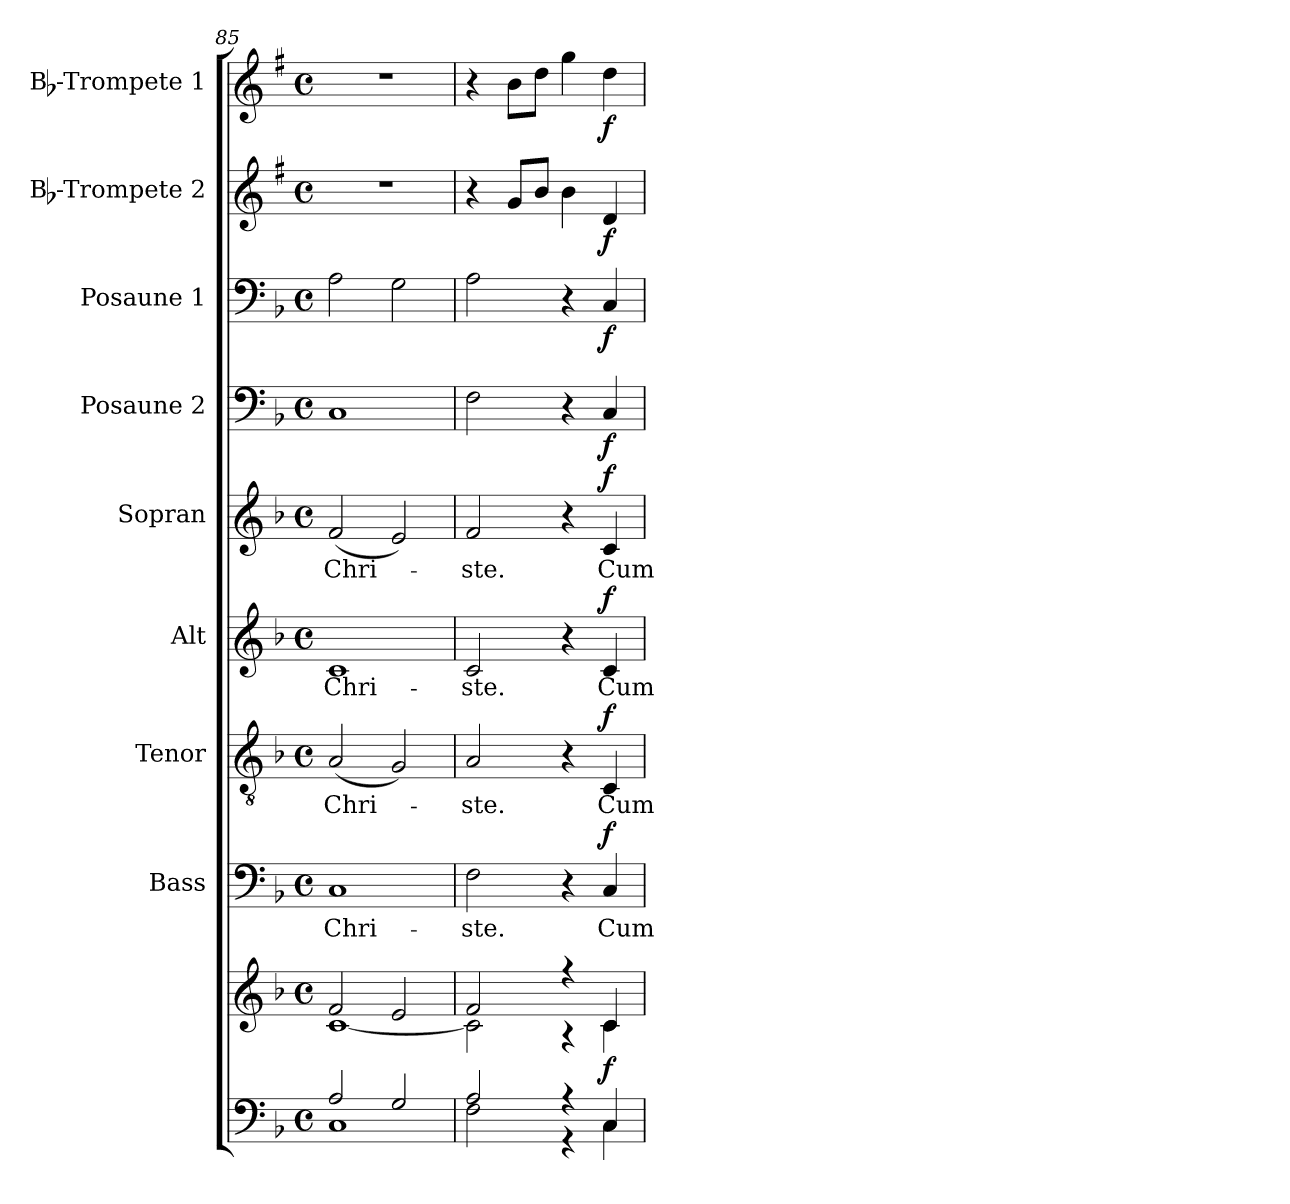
**kern	**kern	**dynam	**kern	**text	**dynam	**kern	**text	**dynam	**kern	**text	**dynam	**kern	**text	**dynam	**kern	**dynam	**kern	**dynam	**kern	**dynam	**kern	**dynam
*part9	*part9	*part9	*part8	*part8	*part8	*part7	*part7	*part7	*part6	*part6	*part6	*part5	*part5	*part5	*part4	*part4	*part3	*part3	*part2	*part2	*part1	*part1
*staff10	*staff9	*staff9/10	*staff8	*staff8	*staff8	*staff7	*staff7	*staff7	*staff6	*staff6	*staff6	*staff5	*staff5	*staff5	*staff4	*staff4	*staff3	*staff3	*staff2	*staff2	*staff1	*staff1
*	*	*	*I"Bass	*	*	*I"Tenor	*	*	*I"Alt	*	*	*I"Sopran	*	*	*I"Posaune 2	*	*I"Posaune 1	*	*I"Bb-Trompete 2	*	*I"Bb-Trompete 1	*
*	*	*	*I'B.	*	*	*I'T.	*	*	*I'A.	*	*	*I'S.	*	*	*I'Pos. 2	*	*I'Pos. 1	*	*I'Bb Trp. 2	*	*I'Bb Trp. 1	*
*clefF4	*clefG2	*	*clefF4	*	*	*clefGv2	*	*	*clefG2	*	*	*clefG2	*	*	*clefF4	*	*clefF4	*	*clefG2	*	*clefG2	*
*	*	*	*	*	*	*	*	*	*	*	*	*	*	*	*	*	*	*	*ITrd1c2	*	*ITrd1c2	*
*k[b-]	*k[b-]	*	*k[b-]	*	*	*k[b-]	*	*	*k[b-]	*	*	*k[b-]	*	*	*k[b-]	*	*k[b-]	*	*k[b-]	*	*k[b-]	*
*F:	*F:	*	*F:	*	*	*F:	*	*	*F:	*	*	*F:	*	*	*F:	*	*F:	*	*F:	*	*F:	*
*M4/4	*M4/4	*	*M4/4	*	*	*M4/4	*	*	*M4/4	*	*	*M4/4	*	*	*M4/4	*	*M4/4	*	*M4/4	*	*M4/4	*
*met(c)	*met(c)	*	*met(c)	*	*	*met(c)	*	*	*met(c)	*	*	*met(c)	*	*	*met(c)	*	*met(c)	*	*met(c)	*	*met(c)	*
=85	=85	=85	=85	=85	=85	=85	=85	=85	=85	=85	=85	=85	=85	=85	=85	=85	=85	=85	=85	=85	=85	=85
*^	*^	*	*	*	*	*	*	*	*	*	*	*	*	*	*	*	*	*	*	*	*	*
!	!	!	!	!	!	!LO:LY:b	!	!	!LO:LY:b	!	!	!LO:LY:b	!	!	!LO:LY:b	!	!	!	!	!	!	!	!	!
2A/	1C	2f/	[<1c	.	1C	Chri-	.	(<2A/	Chri-	.	1c	Chri-	.	(<2f/	Chri-	.	1C	.	2A\	.	1r	.	1r	.
2G/	.	2e/	.	.	.	.	.	2G/)	.	.	.	.	.	2e/)	.	.	.	.	2G\	.	.	.	.	.
=86	=86	=86	=86	=86	=86	=86	=86	=86	=86	=86	=86	=86	=86	=86	=86	=86	=86	=86	=86	=86	=86	=86	=86	=86
!	!	!	!	!	!	!LO:LY:b	!	!	!LO:LY:b	!	!	!LO:LY:b	!	!	!LO:LY:b	!	!	!	!	!	!	!	!	!
2A/	2F\	2f/	2c\]	.	2F\	-ste.	.	2A/	-ste.	.	2c/	-ste.	.	2f/	-ste.	.	2F\	.	2A\	.	4r	.	4r	.
.	.	.	.	.	.	.	.	.	.	.	.	.	.	.	.	.	.	.	.	.	8f/L	.	8a\L	.
.	.	.	.	.	.	.	.	.	.	.	.	.	.	.	.	.	.	.	.	.	8a/J	.	8cc\J	.
4r	4r	4r	4r	.	4r	.	.	4r	.	.	4r	.	.	4r	.	.	4r	.	4r	.	4a\	.	4ff\	.
!	!	!	!	!LO:DY:b	!	!LO:LY:b	!LO:DY:a	!	!LO:LY:b	!LO:DY:a	!	!LO:LY:b	!LO:DY:a	!	!LO:LY:b	!LO:DY:a	!	!LO:DY:b	!	!LO:DY:b	!	!LO:DY:b	!	!LO:DY:b
4C/	4C\	4c/	4c\	f	4C/	Cum	f	4C/	Cum	f	4c/	Cum	f	4c/	Cum	f	4C/	f	4C/	f	4c/	f	4cc\	f
*v	*v	*	*	*	*	*	*	*	*	*	*	*	*	*	*	*	*	*	*	*	*	*	*	*
*	*v	*v	*	*	*	*	*	*	*	*	*	*	*	*	*	*	*	*	*	*	*	*	*
=	=	=	=	=	=	=	=	=	=	=	=	=	=	=	=	=	=	=	=	=	=	=
*-	*-	*-	*-	*-	*-	*-	*-	*-	*-	*-	*-	*-	*-	*-	*-	*-	*-	*-	*-	*-	*-	*-
